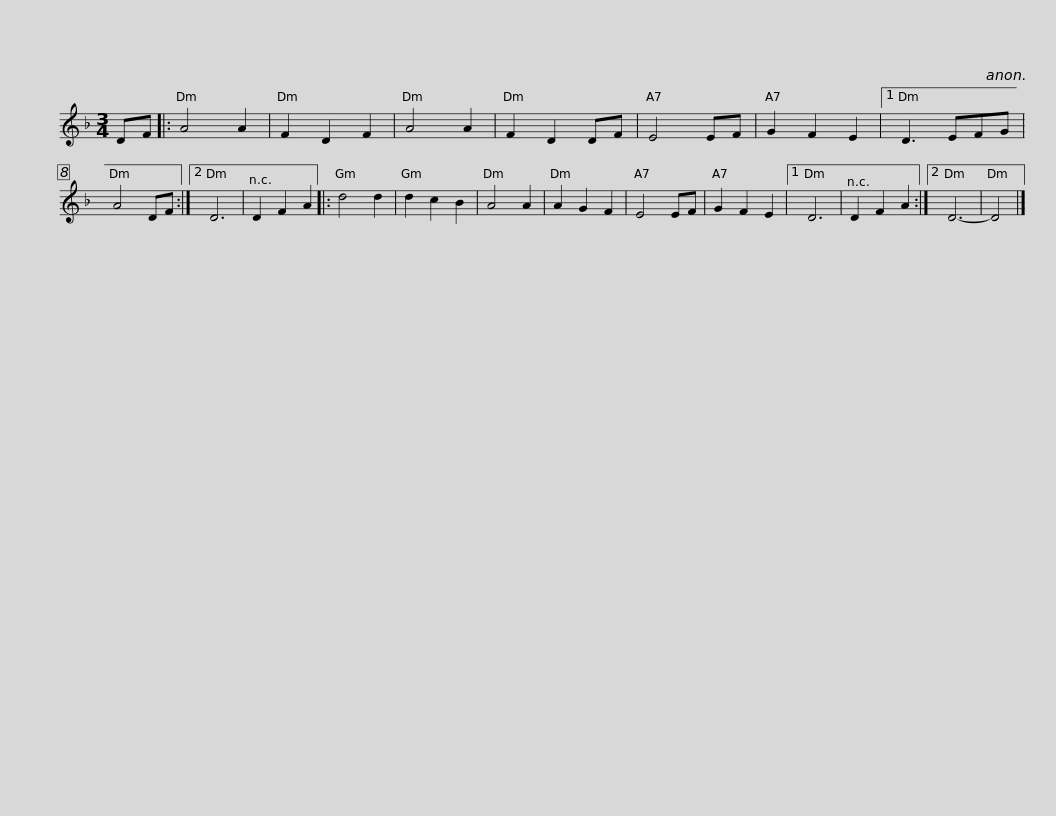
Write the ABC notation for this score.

X:1
L:1/8
M:3/4
I:linebreak $
K:Dmin
V:1 treble
V:1
 DF |: A4 A2 | F2 D2 F2 | A4 A2 | F2 D2 DF | %5
 E4 EF | G2 F2 E2 |1 D3 EFG | A4 DF :|2 D6 | %10
 D2 F2 A2 |: d4 d2 |$ d2 c2 B2 | A4 A2 | A2 G2 F2 | %15
 E4 EF | G2 F2 E2 |1 D6 | D2 F2 A2 :|2 D6- | %20
 D4 |] %21
